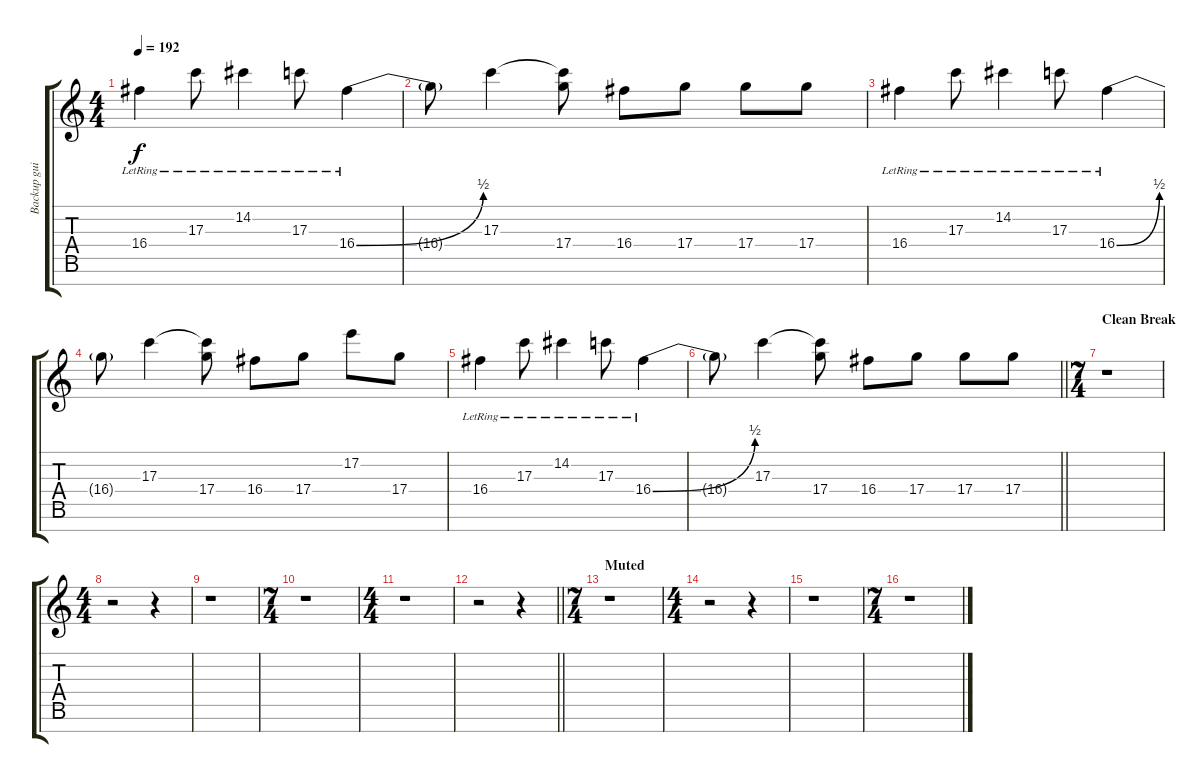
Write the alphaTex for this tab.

\track ("Backup guitars" "Backup gui") {instrument distortionguitar}
\staff {score tabs}
\tuning (E4 B3 G3 D3 A2 E2 B1) {hide}
\ts (4 4)
\tempo 192
\clef g2
\ks c
16.4{lr}.4{dy f} 17.3{lr}.8 14.2{lr}.4 17.3{lr}.8 16.4{be (bend 0 0 60 2) lr}.4 |
16.4{t}.8 17.3.4 (17.3{t} 17.4).8 16.4.8 17.4.8 17.4.8 17.4.8 |
16.4{lr}.4 17.3{lr}.8 14.2{lr}.4 17.3{lr}.8 16.4{be (bend 0 0 60 2) lr}.4 |
16.4{t}.8 17.3.4 (17.3{t} 17.4).8 16.4.8 17.4.8 17.2.8 17.4.8 |
16.4{lr}.4 17.3{lr}.8 14.2{lr}.4 17.3{lr}.8 16.4{be (bend 0 0 60 2) lr}.4 |
\barLineRight lightlight
16.4{t}.8 17.3.4 (17.3{t} 17.4).8 16.4.8 17.4.8 17.4.8 17.4.8 |
\ts (7 4)
\section ("" "Clean Break")
r.1 |
\ts (4 4)
r.2 r.4 |
r.1 |
\ts (7 4)
r.1 |
\ts (4 4)
r.1 |
\barLineRight lightlight
r.2 r.4 |
\ts (7 4)
\section ("" "Muted")
r.1 |
\ts (4 4)
r.2 r.4 |
r.1 |
\ts (7 4)
r.1
